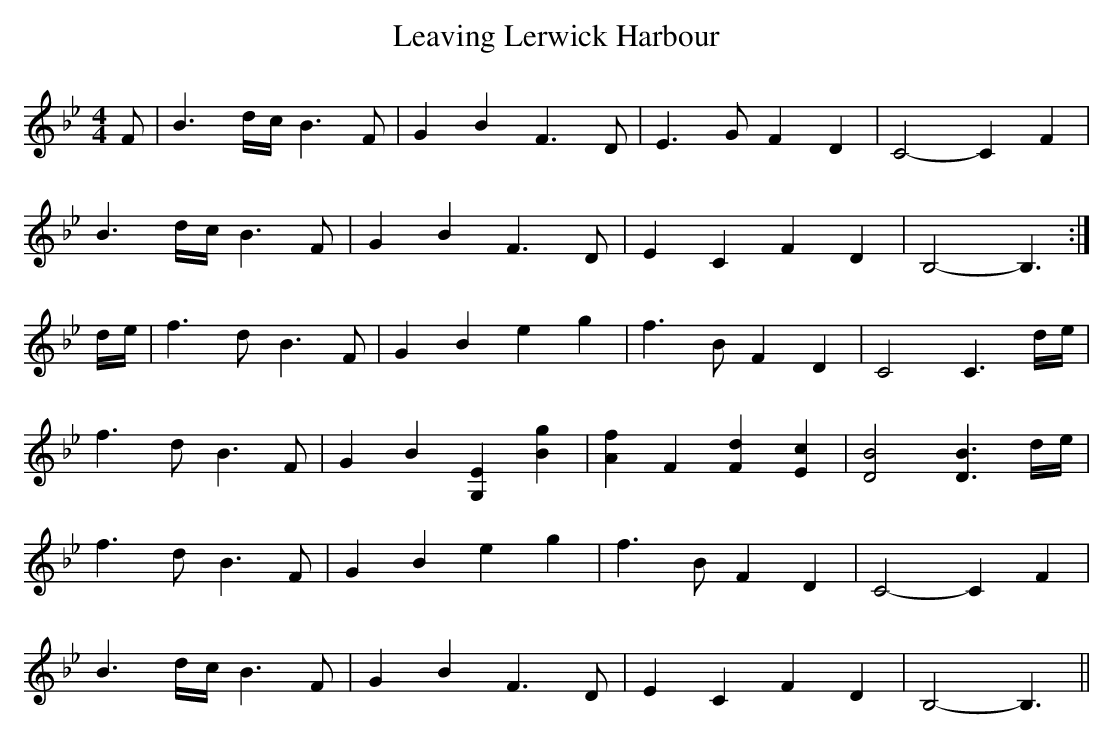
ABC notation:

X:1
T: Leaving Lerwick Harbour
M: 4/4
L: 1/8
K: Gmin
F|B3 d/2c/2 B3F|G2 B2 F3D|E3G F2 D2|C4-C2 F2|
B3 d/2c/2 B3F|G2 B2 F3D|E2 C2 F2 D2|B,4-B,3:|
d/2e/2|f3d B3F|G2 B2 e2 g2|f3B F2 D2|C4 C3 d/2e/2|
f3d B3F|G2 B2 [G,2E2] [B2g2]|[A2f2] F2 [F2d2] [E2c2]|[D4B4] [D3B3] d/2e/2|
f3d B3F|G2 B2 e2 g2|f3B F2 D2|C4-C2 F2|
B3 d/2c/2 B3F|G2 B2 F3D|E2 C2 F2 D2|B,4-B,3||
